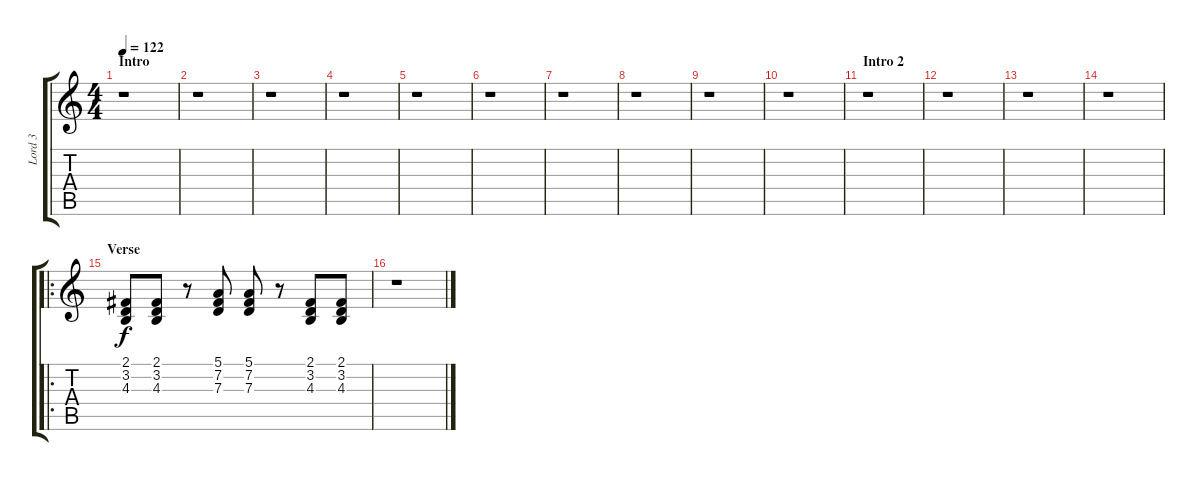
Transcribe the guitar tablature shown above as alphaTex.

\track ("Lord 3" "Lord 3") {instrument rockorgan}
\staff {score tabs}
\tuning (E4 B3 G3 D3 A2 E2) {hide}
\ts (4 4)
\section ("" "Intro")
\tempo 122
\clef g2
\ks c
r.1{dy f instrument rockorgan} |
r.1 |
r.1 |
r.1 |
r.1 |
r.1 |
r.1 |
r.1 |
r.1 |
r.1 |
\section ("" "Intro 2")
r.1 |
r.1 |
r.1 |
r.1 |
\ro
\section ("" "Verse")
(2.1 3.2 4.3).8 (2.1 3.2 4.3).8 r.8 (5.1 7.2 7.3).8 (5.1 7.2 7.3).8 r.8 (2.1 3.2 4.3).8 (2.1 3.2 4.3).8 |
r.1
